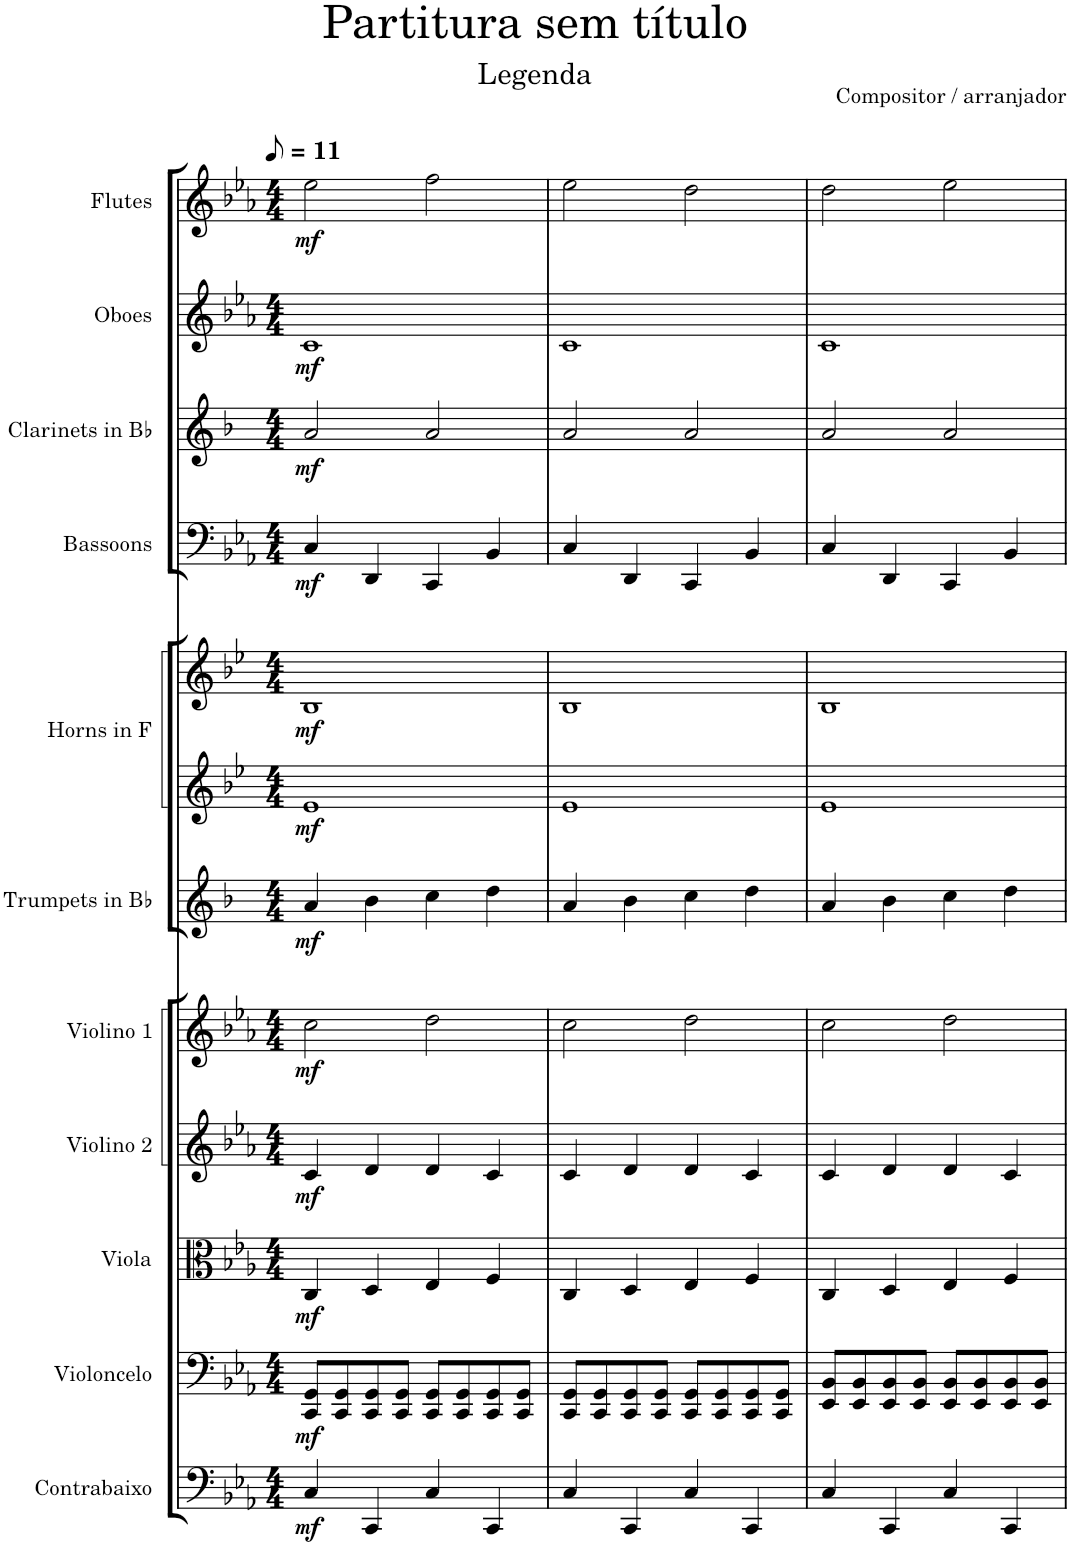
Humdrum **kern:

**kern	**dynam	**kern	**dynam	**kern	**dynam	**kern	**dynam	**kern	**dynam	**kern	**dynam	**kern	**kern	**dynam	**kern	**dynam	**kern	**dynam	**kern	**dynam	**kern	**dynam
*part11	*part11	*part10	*part10	*part9	*part9	*part8	*part8	*part7	*part7	*part6	*part6	*part5	*part5	*part5	*part4	*part4	*part3	*part3	*part2	*part2	*part1	*part1
*staff12	*staff12	*staff11	*staff11	*staff10	*staff10	*staff9	*staff9	*staff8	*staff8	*staff7	*staff7	*staff6	*staff5	*staff5/6	*staff4	*staff4	*staff3	*staff3	*staff2	*staff2	*staff1	*staff1
*I"Contrabaixo	*	*I"Violoncelo	*	*I"Viola	*	*I"Violino 2	*	*I"Violino 1	*	*I"Trumpets in Bb	*	*I"Horns in F	*	*	*I"Bassoons	*	*I"Clarinets in Bb	*	*I"Oboes	*	*I"Flutes	*
*I'Cb.	*	*I'Vc.	*	*I'Vla.	*	*I'Vno. 2	*	*I'Vno. 1	*	*	*	*	*	*	*I'Bsn.	*	*	*	*I'Ob.	*	*I'Fl.	*
*clefF4	*	*clefF4	*	*clefC3	*	*clefG2	*	*clefG2	*	*clefG2	*	*clefG2	*clefG2	*	*clefF4	*	*clefG2	*	*clefG2	*	*clefG2	*
*Trd7c12	*	*	*	*	*	*	*	*	*	*Trd1c2	*	*Trd4c7	*Trd4c7	*	*	*	*Trd1c2	*	*	*	*	*
*k[b-e-a-]	*	*k[b-e-a-]	*	*k[b-e-a-]	*	*k[b-e-a-]	*	*k[b-e-a-]	*	*k[b-]	*	*k[b-e-]	*k[b-e-]	*	*k[b-e-a-]	*	*k[b-]	*	*k[b-e-a-]	*	*k[b-e-a-]	*
*M4/4	*	*M4/4	*	*M4/4	*	*M4/4	*	*M4/4	*	*M4/4	*	*M4/4	*M4/4	*	*M4/4	*	*M4/4	*	*M4/4	*	*M4/4	*
*MM6	*	*MM6	*	*MM6	*	*MM6	*	*MM6	*	*MM6	*	*MM6	*MM6	*	*MM6	*	*MM6	*	*MM6	*	*MM6	*
=1	=1	=1	=1	=1	=1	=1	=1	=1	=1	=1	=1	=1	=1	=1	=1	=1	=1	=1	=1	=1	=1	=1
!	!LO:DY:b	!	!LO:DY:b	!	!LO:DY:b	!	!LO:DY:b	!	!LO:DY:b	!	!LO:DY:b	!	!	!LO:DY:b=2	!	!	!	!	!	!	!	!
!	!	!	!	!	!	!	!	!	!	!	!	!	!	!LO:DY:n=1:b	!	!LO:DY:b	!	!LO:DY:b	!	!LO:DY:b	!	!LO:DY:b
4C/	mf	8CC/ 8GG/L	mf	4C/	mf	4c/	mf	2cc\	mf	4a/	mf	1e-	1B-	mf mf	4C/	mf	2a/	mf	1c	mf	2ee-\	mf
.	.	8CC/ 8GG/	.	.	.	.	.	.	.	.	.	.	.	.	.	.	.	.	.	.	.	.
4CC/	.	8CC/ 8GG/	.	4D/	.	4d/	.	.	.	4b-\	.	.	.	.	4DD/	.	.	.	.	.	.	.
.	.	8CC/ 8GG/J	.	.	.	.	.	.	.	.	.	.	.	.	.	.	.	.	.	.	.	.
4C/	.	8CC/ 8GG/L	.	4E-/	.	4d/	.	2dd\	.	4cc\	.	.	.	.	4CC/	.	2a/	.	.	.	2ff\	.
.	.	8CC/ 8GG/	.	.	.	.	.	.	.	.	.	.	.	.	.	.	.	.	.	.	.	.
4CC/	.	8CC/ 8GG/	.	4F/	.	4c/	.	.	.	4dd\	.	.	.	.	4BB-/	.	.	.	.	.	.	.
.	.	8CC/ 8GG/J	.	.	.	.	.	.	.	.	.	.	.	.	.	.	.	.	.	.	.	.
=2	=2	=2	=2	=2	=2	=2	=2	=2	=2	=2	=2	=2	=2	=2	=2	=2	=2	=2	=2	=2	=2	=2
4C/	.	8CC/ 8GG/L	.	4C/	.	4c/	.	2cc\	.	4a/	.	1e-	1B-	.	4C/	.	2a/	.	1c	.	2ee-\	.
.	.	8CC/ 8GG/	.	.	.	.	.	.	.	.	.	.	.	.	.	.	.	.	.	.	.	.
4CC/	.	8CC/ 8GG/	.	4D/	.	4d/	.	.	.	4b-\	.	.	.	.	4DD/	.	.	.	.	.	.	.
.	.	8CC/ 8GG/J	.	.	.	.	.	.	.	.	.	.	.	.	.	.	.	.	.	.	.	.
4C/	.	8CC/ 8GG/L	.	4E-/	.	4d/	.	2dd\	.	4cc\	.	.	.	.	4CC/	.	2a/	.	.	.	2dd\	.
.	.	8CC/ 8GG/	.	.	.	.	.	.	.	.	.	.	.	.	.	.	.	.	.	.	.	.
4CC/	.	8CC/ 8GG/	.	4F/	.	4c/	.	.	.	4dd\	.	.	.	.	4BB-/	.	.	.	.	.	.	.
.	.	8CC/ 8GG/J	.	.	.	.	.	.	.	.	.	.	.	.	.	.	.	.	.	.	.	.
=3	=3	=3	=3	=3	=3	=3	=3	=3	=3	=3	=3	=3	=3	=3	=3	=3	=3	=3	=3	=3	=3	=3
4C/	.	8EE-/ 8BB-/L	.	4C/	.	4c/	.	2cc\	.	4a/	.	1e-	1B-	.	4C/	.	2a/	.	1c	.	2dd\	.
.	.	8EE-/ 8BB-/	.	.	.	.	.	.	.	.	.	.	.	.	.	.	.	.	.	.	.	.
4CC/	.	8EE-/ 8BB-/	.	4D/	.	4d/	.	.	.	4b-\	.	.	.	.	4DD/	.	.	.	.	.	.	.
.	.	8EE-/ 8BB-/J	.	.	.	.	.	.	.	.	.	.	.	.	.	.	.	.	.	.	.	.
4C/	.	8EE-/ 8BB-/L	.	4E-/	.	4d/	.	2dd\	.	4cc\	.	.	.	.	4CC/	.	2a/	.	.	.	2ee-\	.
.	.	8EE-/ 8BB-/	.	.	.	.	.	.	.	.	.	.	.	.	.	.	.	.	.	.	.	.
4CC/	.	8EE-/ 8BB-/	.	4F/	.	4c/	.	.	.	4dd\	.	.	.	.	4BB-/	.	.	.	.	.	.	.
.	.	8EE-/ 8BB-/J	.	.	.	.	.	.	.	.	.	.	.	.	.	.	.	.	.	.	.	.
=	=	=	=	=	=	=	=	=	=	=	=	=	=	=	=	=	=	=	=	=	=	=
*-	*-	*-	*-	*-	*-	*-	*-	*-	*-	*-	*-	*-	*-	*-	*-	*-	*-	*-	*-	*-	*-	*-
